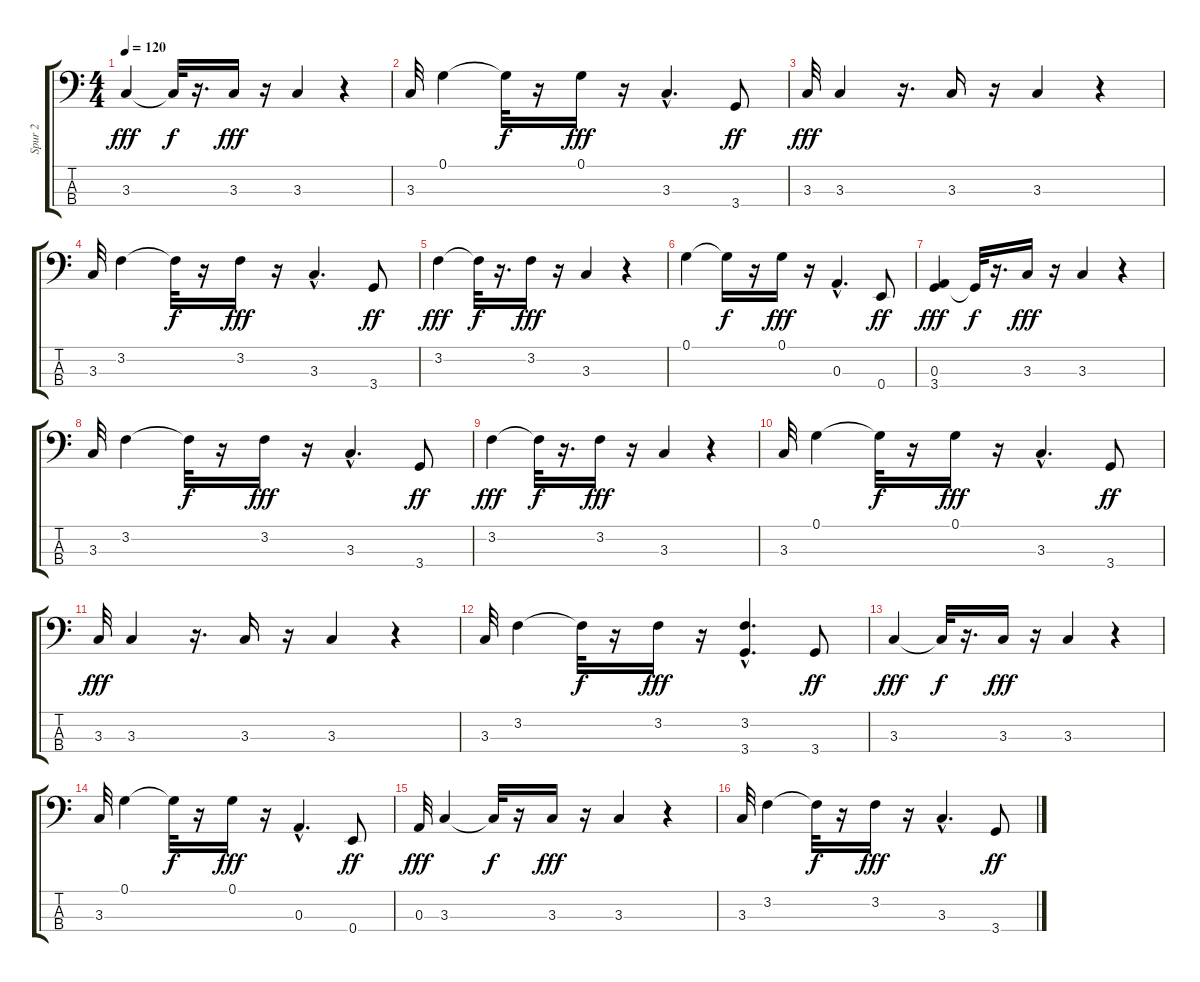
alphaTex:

\track ("Spur 2" "Spur 2") {instrument acousticbass}
\staff {score tabs}
\tuning (G2 D2 A1 E1) {hide}
\ts (4 4)
\tempo 120
\clef f4
\ks c
3.3.4{dy fff} 3.3{t}.32{dy f} r.16{d} 3.3.16{dy fff} r.16 3.3.4 r.4 |
3.3.32 0.1.4 0.1{t}.32{dy f} r.16 0.1.16{dy fff} r.16 3.3{hac}.4{d} 3.4.8{dy ff} |
3.3.32{dy fff} 3.3.4 r.16{d} 3.3.16 r.16 3.3.4 r.4 |
3.3.32 3.2.4 3.2{t}.32{dy f} r.16 3.2.16{dy fff} r.16 3.3{hac}.4{d} 3.4.8{dy ff} |
3.2.4{dy fff} 3.2{t}.32{dy f} r.16{d} 3.2.16{dy fff} r.16 3.3.4 r.4 |
0.1.4 0.1{t}.16{dy f} r.16 0.1.16{dy fff} r.16 0.3{hac}.4{d} 0.4.8{dy ff} |
(0.3 3.4).4{dy fff} 3.4{t}.32{dy f} r.16{d} 3.3.16{dy fff} r.16 3.3.4 r.4 |
3.3.32 3.2.4 3.2{t}.32{dy f} r.16 3.2.16{dy fff} r.16 3.3{hac}.4{d} 3.4.8{dy ff} |
3.2.4{dy fff} 3.2{t}.32{dy f} r.16{d} 3.2.16{dy fff} r.16 3.3.4 r.4 |
3.3.32 0.1.4 0.1{t}.32{dy f} r.16 0.1.16{dy fff} r.16 3.3{hac}.4{d} 3.4.8{dy ff} |
3.3.32{dy fff} 3.3.4 r.16{d} 3.3.16 r.16 3.3.4 r.4 |
3.3.32 3.2.4 3.2{t}.32{dy f} r.16 3.2.16{dy fff} r.16 (3.2 3.4{hac}).4{d} 3.4.8{dy ff} |
3.3.4{dy fff} 3.3{t}.32{dy f} r.16{d} 3.3.16{dy fff} r.16 3.3.4 r.4 |
3.3.32 0.1.4 0.1{t}.32{dy f} r.16 0.1.16{dy fff} r.16 0.3{hac}.4{d} 0.4.8{dy ff} |
0.3.32{dy fff} 3.3.4 3.3{t}.32{dy f} r.16 3.3.16{dy fff} r.16 3.3.4 r.4 |
3.3.32 3.2.4 3.2{t}.32{dy f} r.16 3.2.16{dy fff} r.16 3.3{hac}.4{d} 3.4.8{dy ff}
